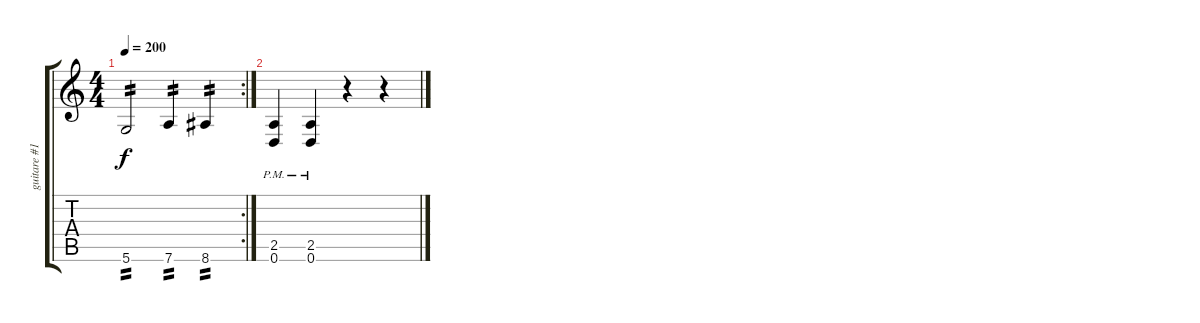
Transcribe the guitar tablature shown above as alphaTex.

\track ("guitare #1" "guitare #1") {instrument distortionguitar}
\staff {score tabs}
\tuning (D4 A3 F3 C3 G2 D2) {hide}
\rc 2
\ts (4 4)
\tempo 200
\clef g2
\ks c
5.6.2{tp 2 dy f} 7.6.4{tp 2} 8.6.4{tp 2} |
(2.5{pm} 0.6{pm}).4 (2.5{pm} 0.6{pm}).4 r.4 r.4
